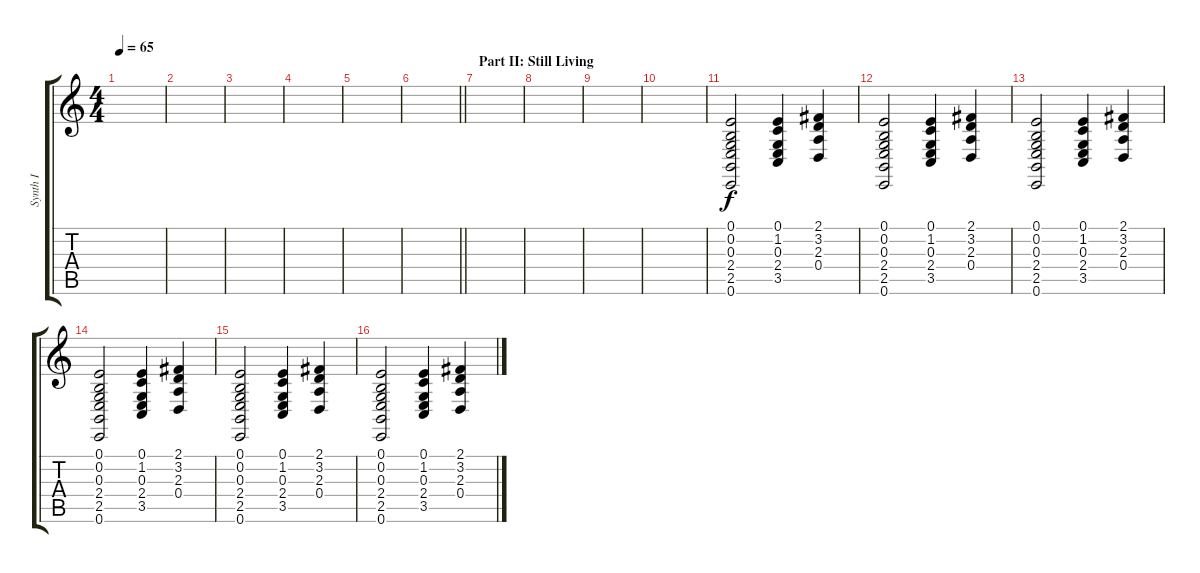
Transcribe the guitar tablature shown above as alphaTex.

\track ("Synth I" "Synth I") {instrument applause}
\staff {score tabs}
\tuning (E4 B3 G3 D3 A2 E2) {hide}
\ts (4 4)
\tempo 65
\clef g2
\ks c
|
|
|
|
|
\barLineRight lightlight
|
\section ("" "Part II: Still Living")
|
|
|
|
(0.1 0.2 0.3 2.4 2.5 0.6).2{instrument choiraahs} (0.1 1.2 0.3 2.4 3.5).4 (2.1 3.2 2.3 0.4).4 |
(0.1 0.2 0.3 2.4 2.5 0.6).2 (0.1 1.2 0.3 2.4 3.5).4 (2.1 3.2 2.3 0.4).4 |
(0.1 0.2 0.3 2.4 2.5 0.6).2 (0.1 1.2 0.3 2.4 3.5).4 (2.1 3.2 2.3 0.4).4 |
(0.1 0.2 0.3 2.4 2.5 0.6).2 (0.1 1.2 0.3 2.4 3.5).4 (2.1 3.2 2.3 0.4).4 |
(0.1 0.2 0.3 2.4 2.5 0.6).2 (0.1 1.2 0.3 2.4 3.5).4 (2.1 3.2 2.3 0.4).4 |
(0.1 0.2 0.3 2.4 2.5 0.6).2 (0.1 1.2 0.3 2.4 3.5).4 (2.1 3.2 2.3 0.4).4
